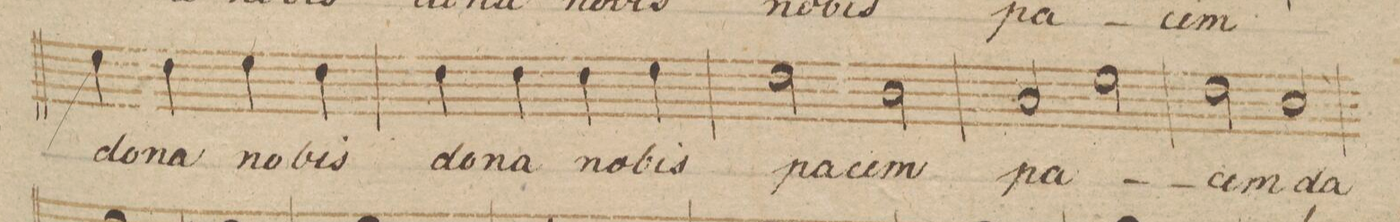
**kern	**text	**dynam
*I"Tenore.	*	*
*clefC4	*	*
*k[b-]	*	*
*met(c|)	*	*
*M2/2	*	*
4d\	do-	.
4c\	-na	.
4d\	no-	.
4c\	-bis	.
=29	=29	=29
4c\	do-	.
4c\	-na	.
4c\	no-	.
4d\	-bis	.
=30	=30	=30
2c\	pa-	.
2A\	-cem	.
=31	=31	=31
2G/	pa-	.
2d\	.	.
=32	=32	=32
2c\	-cem	.
2A/	da	.
=33	=33	=33
*-	*-	*-
